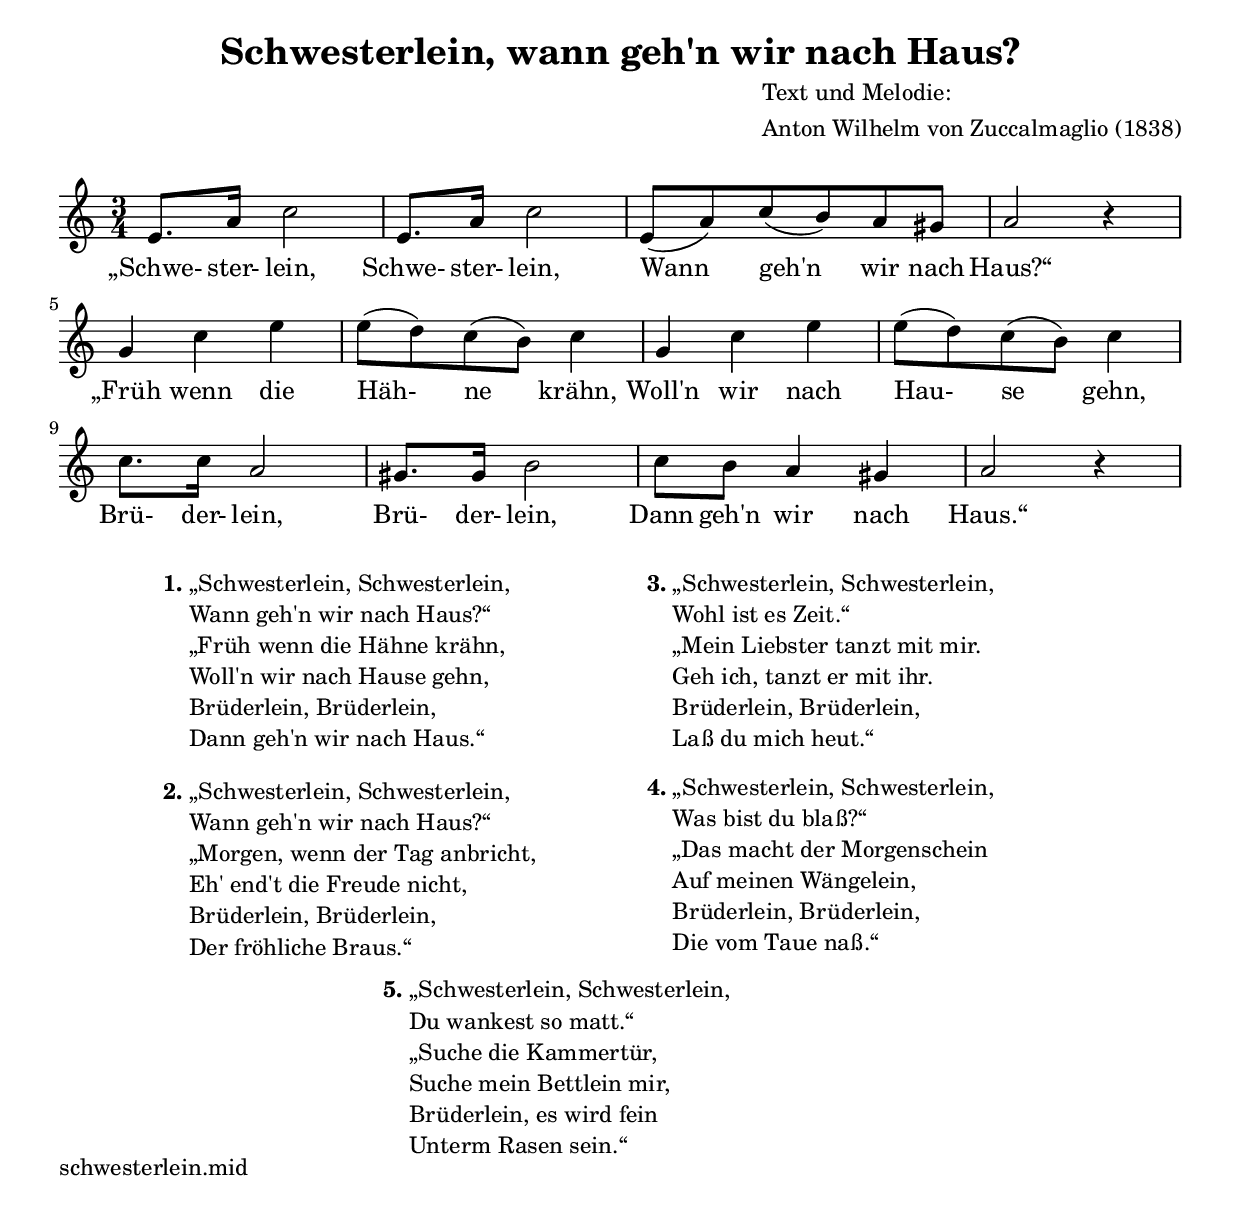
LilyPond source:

\version "2.23.14"

\bookpart {
  \tocItem \markup  "Schwesterlein"
  \header { title = "Schwesterlein, wann geh'n wir nach Haus?"
	  composer = \markup {
		     \column {
                       \line {"Text und Melodie:"}
                       \line {"Anton Wilhelm von Zuccalmaglio (1838)"}
                       \line {" "}
                     }
                 }
  }
\score {
  \midi { \tempo 4 = 120 }
  \layout{indent=0}
   <<
%{
\chords {
  a2.:m a2.:m d2:m7 e4:7 a2.:m
  c2. g2:7 c4 c2. g2:7 c4 a2.:m
  e2. d2:m7 e4:7 a2.:m
}
%}
\transpose c c {
     \relative c' {
     \key c \major
     \time 3/4 
  e8. a16 c2 e,8. a16 c2 e,8(a8) c8(b8) a8 gis8 a2 r4
  g4 c4 e4 e8(d8) c8(b8) c4
  g4 c4 e4 e8(d8) c8(b8) c4
  c8. c16 a2 gis8. gis16 b2 c8 b8 a4 gis4 a2 r4
  }}



\addlyrics {
 „Schwe- ster- lein, Schwe- ster- lein,
 Wann geh'n wir nach Haus?“
 „Früh wenn die Häh- ne krähn,
 Woll'n wir nach Hau- se gehn,
 Brü- der- lein, Brü- der- lein,
 Dann geh'n wir nach Haus.“
}
>>
}

\markup {
\vspace #0.1
  \line {
    \hspace #10 % moves the column off the left margin;
     \column {
      \line { \bold "1."
        \column {
"„Schwesterlein, Schwesterlein,"
"Wann geh'n wir nach Haus?“"
"„Früh wenn die Hähne krähn,"
"Woll'n wir nach Hause gehn,"
"Brüderlein, Brüderlein,"
"Dann geh'n wir nach Haus.“"
        }}
      \vspace #1 % adds vertical spacing between verses
      \line { \bold "2."
        \column {
"„Schwesterlein, Schwesterlein,"
"Wann geh'n wir nach Haus?“"
"„Morgen, wenn der Tag anbricht,"
"Eh' end't die Freude nicht,"
"Brüderlein, Brüderlein,"
"Der fröhliche Braus.“"
        }}}
      \hspace #10 % adds vertical spacing between verses
       \column {
       \line { \bold "3."
        \column {
"„Schwesterlein, Schwesterlein,"
"Wohl ist es Zeit.“"
"„Mein Liebster tanzt mit mir."
"Geh ich, tanzt er mit ihr."
"Brüderlein, Brüderlein,"
"Laß du mich heut.“"
        }}
    \vspace #1 % adds horizontal spacing between columns;
      \line { \bold "4."
        \column {
"„Schwesterlein, Schwesterlein,"
"Was bist du blaß?“"
"„Das macht der Morgenschein"
"Auf meinen Wängelein,"
"Brüderlein, Brüderlein,"
"Die vom Taue naß.“"
        }}
        }
}}
\markup {
     \vspace #1.2
     \hspace #30
      \combine \null \vspace #0.5 % adds vertical spacing between verses
      \line { \bold "5."
        \column {
"„Schwesterlein, Schwesterlein,"
"Du wankest so matt.“"
"„Suche die Kammertür,"
"Suche mein Bettlein mir,"
"Brüderlein, es wird fein"
"Unterm Rasen sein.“"
        }}
      }
 
 \markup{
%  \vspace #10
  \with-url #"http:///edgar-saenger.de/musik/liederbuch/schwesterlein.mid" {schwesterlein.mid}
}

}

